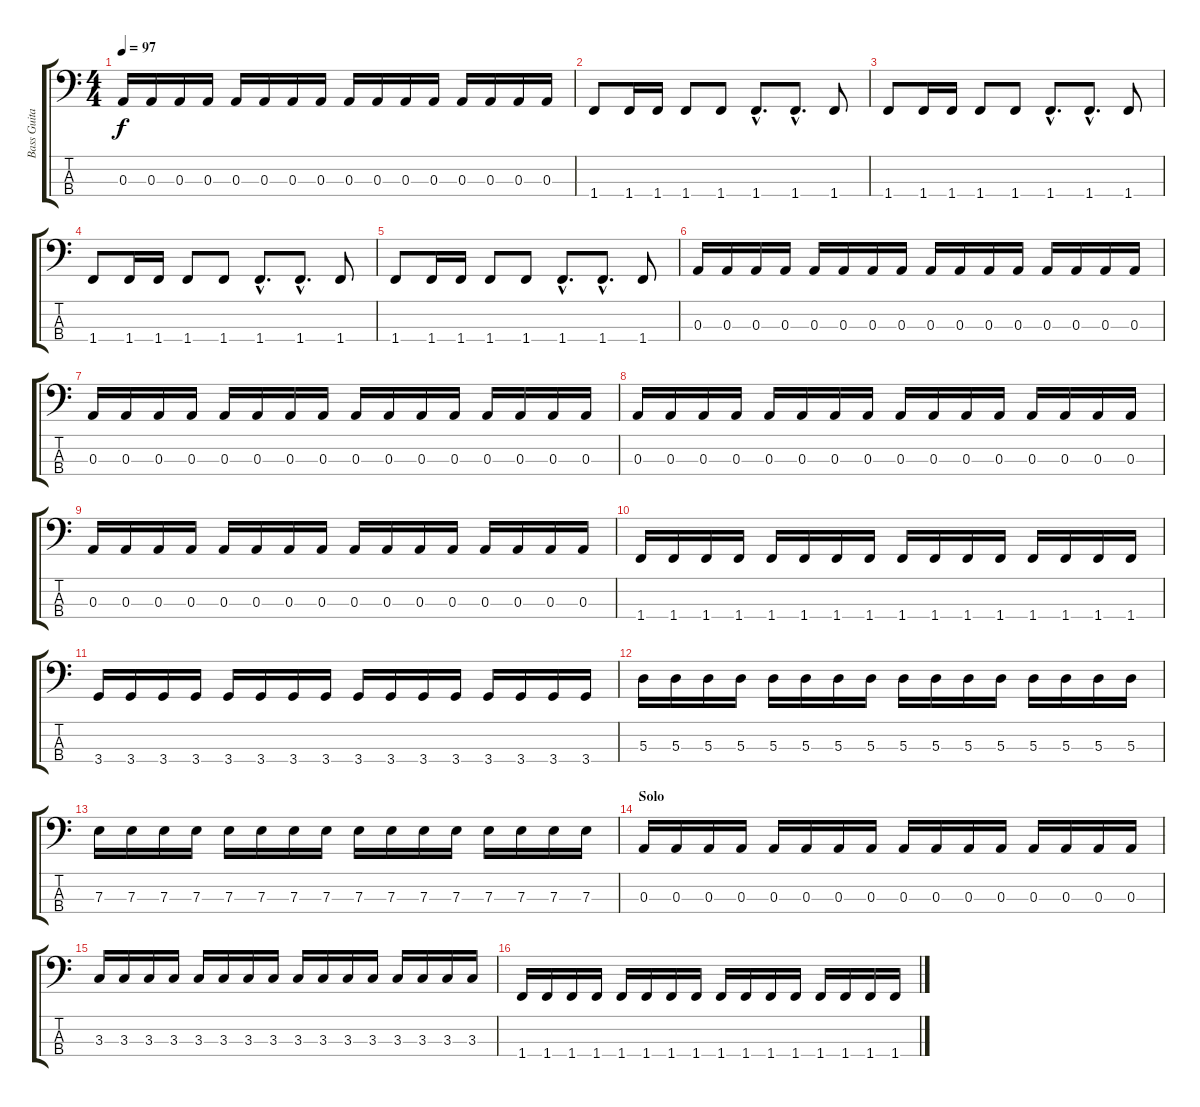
\track ("Bass Guitar" "Bass Guita") {instrument electricbassfinger}
\staff {score tabs}
\tuning (G2 D2 A1 E1) {hide}
\ts (4 4)
\tempo 97
\clef f4
\ks c
0.3.16{dy f} 0.3.16 0.3.16 0.3.16 0.3.16 0.3.16 0.3.16 0.3.16 0.3.16 0.3.16 0.3.16 0.3.16 0.3.16 0.3.16 0.3.16 0.3.16 |
1.4.8 1.4.16 1.4.16 1.4.8 1.4.8 1.4{hac}.8{d} 1.4{hac}.8{d} 1.4.8 |
1.4.8 1.4.16 1.4.16 1.4.8 1.4.8 1.4{hac}.8{d} 1.4{hac}.8{d} 1.4.8 |
1.4.8 1.4.16 1.4.16 1.4.8 1.4.8 1.4{hac}.8{d} 1.4{hac}.8{d} 1.4.8 |
1.4.8 1.4.16 1.4.16 1.4.8 1.4.8 1.4{hac}.8{d} 1.4{hac}.8{d} 1.4.8 |
0.3.16 0.3.16 0.3.16 0.3.16 0.3.16 0.3.16 0.3.16 0.3.16 0.3.16 0.3.16 0.3.16 0.3.16 0.3.16 0.3.16 0.3.16 0.3.16 |
0.3.16 0.3.16 0.3.16 0.3.16 0.3.16 0.3.16 0.3.16 0.3.16 0.3.16 0.3.16 0.3.16 0.3.16 0.3.16 0.3.16 0.3.16 0.3.16 |
0.3.16 0.3.16 0.3.16 0.3.16 0.3.16 0.3.16 0.3.16 0.3.16 0.3.16 0.3.16 0.3.16 0.3.16 0.3.16 0.3.16 0.3.16 0.3.16 |
0.3.16 0.3.16 0.3.16 0.3.16 0.3.16 0.3.16 0.3.16 0.3.16 0.3.16 0.3.16 0.3.16 0.3.16 0.3.16 0.3.16 0.3.16 0.3.16 |
1.4.16 1.4.16 1.4.16 1.4.16 1.4.16 1.4.16 1.4.16 1.4.16 1.4.16 1.4.16 1.4.16 1.4.16 1.4.16 1.4.16 1.4.16 1.4.16 |
3.4.16 3.4.16 3.4.16 3.4.16 3.4.16 3.4.16 3.4.16 3.4.16 3.4.16 3.4.16 3.4.16 3.4.16 3.4.16 3.4.16 3.4.16 3.4.16 |
5.3.16 5.3.16 5.3.16 5.3.16 5.3.16 5.3.16 5.3.16 5.3.16 5.3.16 5.3.16 5.3.16 5.3.16 5.3.16 5.3.16 5.3.16 5.3.16 |
7.3.16 7.3.16 7.3.16 7.3.16 7.3.16 7.3.16 7.3.16 7.3.16 7.3.16 7.3.16 7.3.16 7.3.16 7.3.16 7.3.16 7.3.16 7.3.16 |
\section ("" "Solo")
0.3.16 0.3.16 0.3.16 0.3.16 0.3.16 0.3.16 0.3.16 0.3.16 0.3.16 0.3.16 0.3.16 0.3.16 0.3.16 0.3.16 0.3.16 0.3.16 |
3.3.16 3.3.16 3.3.16 3.3.16 3.3.16 3.3.16 3.3.16 3.3.16 3.3.16 3.3.16 3.3.16 3.3.16 3.3.16 3.3.16 3.3.16 3.3.16 |
1.4.16 1.4.16 1.4.16 1.4.16 1.4.16 1.4.16 1.4.16 1.4.16 1.4.16 1.4.16 1.4.16 1.4.16 1.4.16 1.4.16 1.4.16 1.4.16
